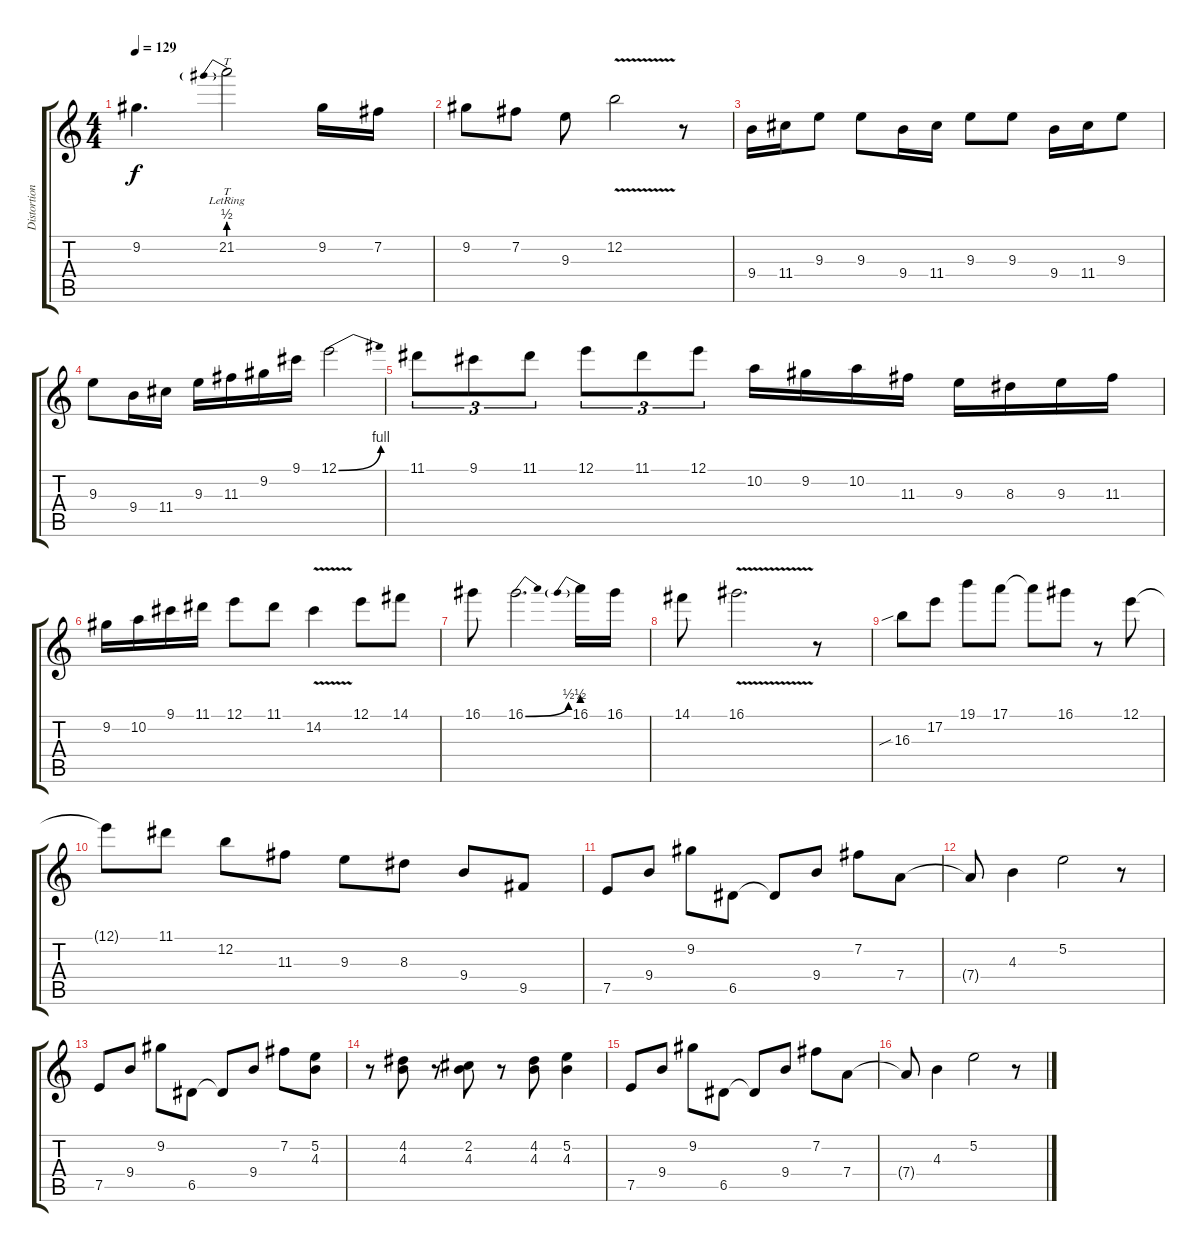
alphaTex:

\track ("Distortion Guitar" "Distortion") {instrument overdrivenguitar}
\staff {score tabs}
\tuning (E4 B3 G3 D3 A2 E2) {hide}
\ts (4 4)
\tempo 129
\clef g2
\ks c
9.2{t}.4{d dy f} 21.2{be (prebend 0 2 60 2) lr}.2{tt} 9.2.16 7.2.16 |
9.2.8 7.2.8 9.3.8 12.2{v}.2 r.8 |
9.4.16 11.4.16 9.3.8 9.3.8 9.4.16 11.4.16 9.3.8 9.3.8 9.4.16 11.4.16 9.3.8 |
9.3.8 9.4.16 11.4.16 9.3.16 11.3.16 9.2.16 9.1.16 12.1{be (bend 0 0 60 4)}.2 |
11.1.8{tu (3 2)} 9.1.8{tu (3 2)} 11.1.8{tu (3 2)} 12.1.8{tu (3 2)} 11.1.8{tu (3 2)} 12.1.8{tu (3 2)} 10.2.16 9.2.16 10.2.16 11.3.16 9.3.16 8.3.16 9.3.16 11.3.16 |
9.2.16 10.2.16 9.1.16 11.1.16 12.1.8 11.1.8 14.2{v}.4 12.1.8 14.1.8 |
16.1.8 16.1{be (bend 0 0 60 2)}.2{d} 16.1{be (prebend 0 2 60 2)}.16 16.1.16 |
14.1.8 16.1{v}.2{d} r.8 |
16.3{sib}.8 17.2.8 19.1.8 17.1.8 17.1{t}.8 16.1.8 r.8 12.1.8 |
12.1{t}.8 11.1.8 12.2.8 11.3.8 9.3.8 8.3.8 9.4.8 9.5.8 |
7.5.8 9.4.8 9.2.8 6.5.8 6.5{t}.8 9.4.8 7.2.8 7.4.8 |
7.4{t}.8 4.3.4 5.2.2 r.8 |
7.5.8 9.4.8 9.2.8 6.5.8 6.5{t}.8 9.4.8 7.2.8 (5.2 4.3).8 |
r.8 (4.2 4.3).8 r.8 (2.2 4.3).8 r.8 (4.2 4.3).8 (5.2 4.3).4 |
7.5.8 9.4.8 9.2.8 6.5.8 6.5{t}.8 9.4.8 7.2.8 7.4.8 |
7.4{t}.8 4.3.4 5.2.2 r.8
